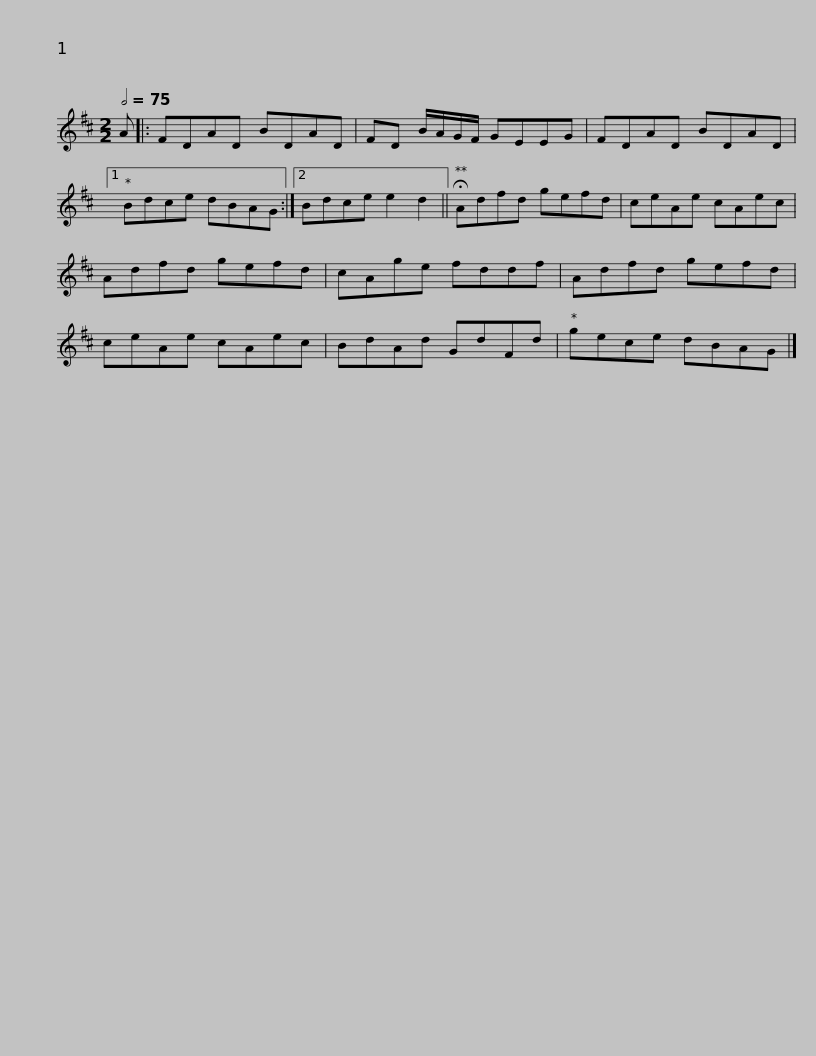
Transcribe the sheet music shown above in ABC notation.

X:1
L:1/8
Q:1/2=75
M:2/2
I:linebreak $
K:D
V:1 treble
V:1
 A |: FDAD BDAD | FD B/A/G/F/ GEEG | FDAD BDAD |1 Bdce dBAG :|2 %5
 Bdce e2 d2 ||$ !fermata!Adfd gefd | ceAe cAec | Adfd gefd | cAge fddf | %10
 Adfd gefd |$ ceAe cAec | BdAd GdFd | gece dBAG |] %14
